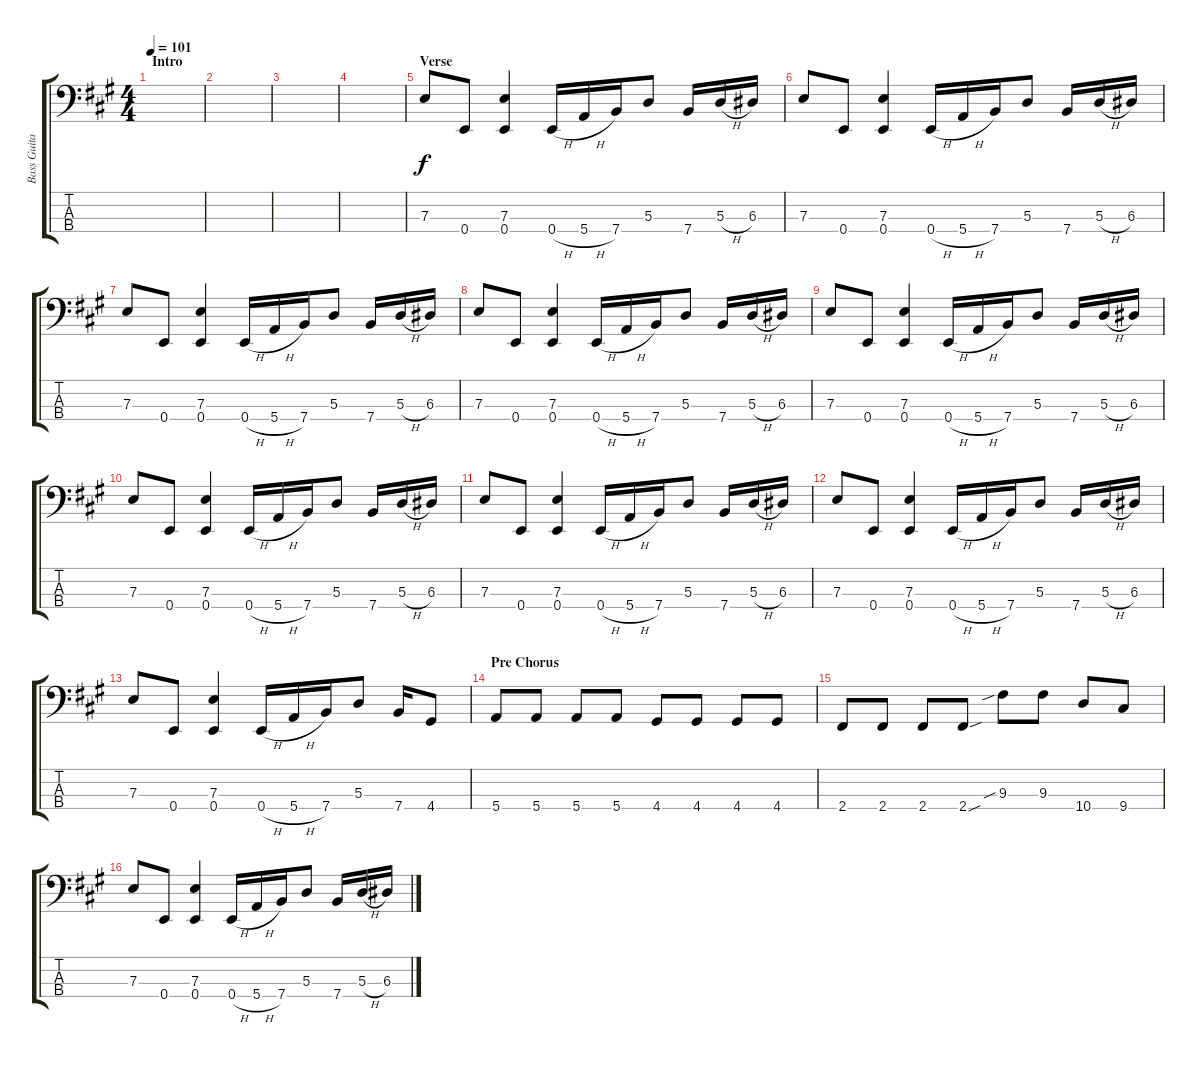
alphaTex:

\track ("Bass Guitar" "Bass Guita") {instrument electricbasspick}
\staff {score tabs}
\tuning (G2 D2 A1 E1) {hide}
\ts (4 4)
\section ("" "Intro")
\tempo 101
\clef f4
\ks a
|
|
|
|
\section ("" "Verse")
7.3.8 0.4.8 (7.3 0.4).4 0.4{h}.16 5.4{h}.16 7.4.16 5.3.8 7.4.16 5.3{h}.16 6.3.16 |
7.3.8 0.4.8 (7.3 0.4).4 0.4{h}.16 5.4{h}.16 7.4.16 5.3.8 7.4.16 5.3{h}.16 6.3.16 |
7.3.8 0.4.8 (7.3 0.4).4 0.4{h}.16 5.4{h}.16 7.4.16 5.3.8 7.4.16 5.3{h}.16 6.3.16 |
7.3.8 0.4.8 (7.3 0.4).4 0.4{h}.16 5.4{h}.16 7.4.16 5.3.8 7.4.16 5.3{h}.16 6.3.16 |
7.3.8 0.4.8 (7.3 0.4).4 0.4{h}.16 5.4{h}.16 7.4.16 5.3.8 7.4.16 5.3{h}.16 6.3.16 |
7.3.8 0.4.8 (7.3 0.4).4 0.4{h}.16 5.4{h}.16 7.4.16 5.3.8 7.4.16 5.3{h}.16 6.3.16 |
7.3.8 0.4.8 (7.3 0.4).4 0.4{h}.16 5.4{h}.16 7.4.16 5.3.8 7.4.16 5.3{h}.16 6.3.16 |
7.3.8 0.4.8 (7.3 0.4).4 0.4{h}.16 5.4{h}.16 7.4.16 5.3.8 7.4.16 5.3{h}.16 6.3.16 |
7.3.8 0.4.8 (7.3 0.4).4 0.4{h}.16 5.4{h}.16 7.4.16 5.3.8 7.4.16 4.4.8 |
\section ("" "Pre Chorus")
5.4.8 5.4.8 5.4.8 5.4.8 4.4.8 4.4.8 4.4.8 4.4.8 |
2.4.8 2.4.8 2.4.8 2.4{sou}.8 9.3{sib}.8 9.3.8 10.4.8 9.4.8 |
7.3.8 0.4.8 (7.3 0.4).4 0.4{h}.16 5.4{h}.16 7.4.16 5.3.8 7.4.16 5.3{h}.16 6.3.16
